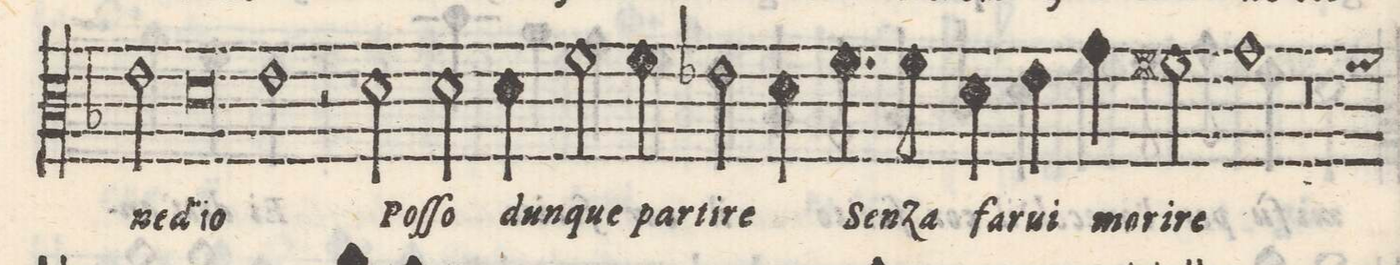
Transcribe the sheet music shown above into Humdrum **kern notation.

**kern	**text
*I"Alto	*
*clefC3	*
*k[b-]	*
*met(C)	*
*M2/1	*
2e\	ned'
0d	io
=15-	=15-
1e	.
=16-	=16-
2r	.
2d\	Poſ-
2d\	-ſo
4d\	dun-
2f\	-que
=17-	=17-
4f\	par-
2e-X\	-ti-
4d\	-re
4.f\	Sen-
8f\	-za
4d\	fa-
=18-	=18-
4eny\	-rui
4g\	mo-
2f#X\	-ri-
1g	-re
=19-	=19-
0r	.
*-	*-
